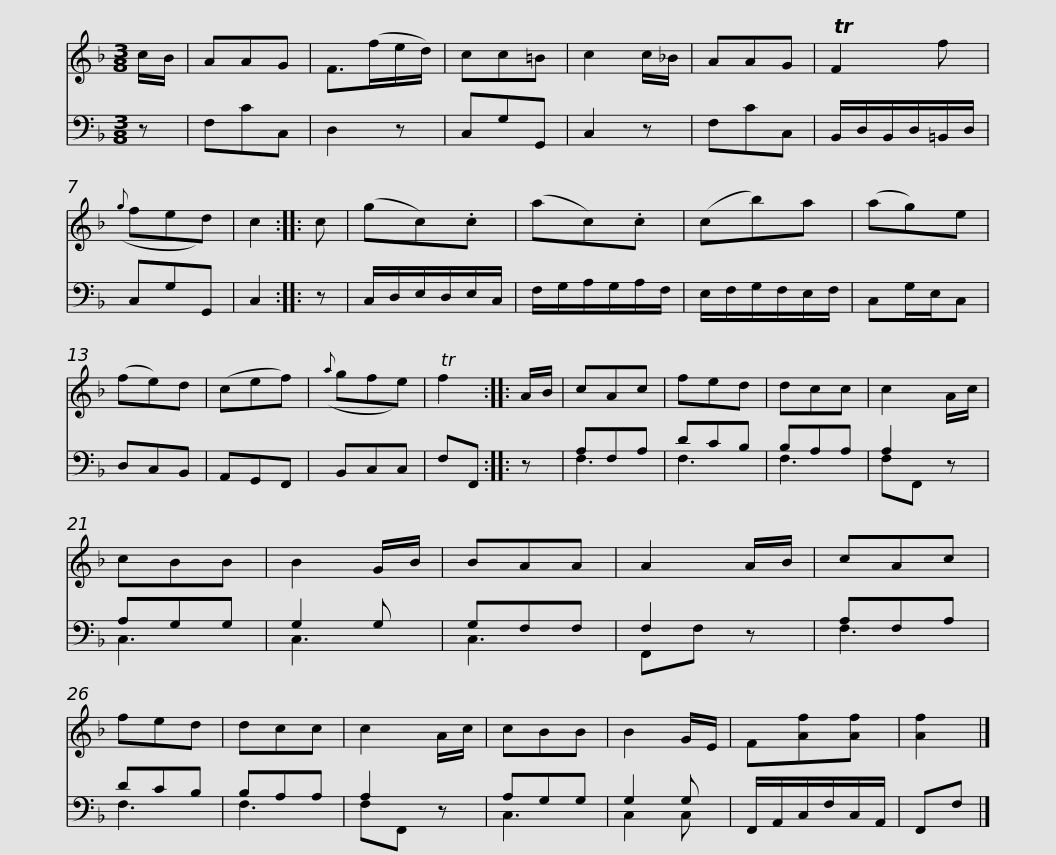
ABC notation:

X:1
%%score 1 ( 2 3 )
L:1/8
M:3/8
I:linebreak $
K:F
V:1 treble
V:2 bass
V:3 bass
V:1
 c/B/ | AAG | F>(fe/d/) | cc=B | c2 c/_B/ | %5
 AAG | TF2 f |({g} fed) | c2 :: c | %10
 (gc).c |$ (ac).c | (cb)a | (ag)e | (fe)d | %15
 (cef) |({a} gfe) | Tf2 :: A/B/ | cAc | %20
 fed | dcc |$ c2 A/c/ | cBB | B2 G/B/ | %25
 BAA | A2 A/B/ | cAc | fed | dcc | %30
 c2 A/c/ | cBB | B2 G/E/ |$ F[Af][Af] | [Af]2 |] %35
V:2
 z | F,CC, | D,2 z | C,G,G,, | C,2 z | %5
 F,CC, | B,,/D,/B,,/D,/=B,,/D,/ | C,G,G,, | C,2 :: z | %10
 C,/D,/E,/D,/E,/C,/ |$ F,/G,/A,/G,/A,/F,/ | E,/F,/G,/F,/E,/F,/ | C,G,/E,/C, | D,C,B,, | %15
 A,,G,,F,, | B,,C,C, | F,F,, :: z | A,F,A, | %20
 DCB, | B,A,A, |$ A,2 x | A,G,G, | G,2 G, | %25
 G,F,F, | F,2 x | A,F,A, | DCB, | B,A,A, | %30
 A,2 x | A,G,G, | G,2 G, |$ F,,/A,,/C,/F,/C,/A,,/ | F,,F, |] %35
V:3
 x | x3 | x3 | x3 | x3 | %5
 x3 | x3 | x3 | x2 :: x | %10
 x3 |$ x3 | x3 | x3 | x3 | %15
 x3 | x3 | x2 :: x | F,3 | %20
 F,3 | F,3 |$ F,F,, z | C,3 | C,3 | %25
 C,3 | F,,F, z | F,3 | F,3 | F,3 | %30
 F,F,, z | C,3 | C,2 C, |$ x3 | x2 |] %35
